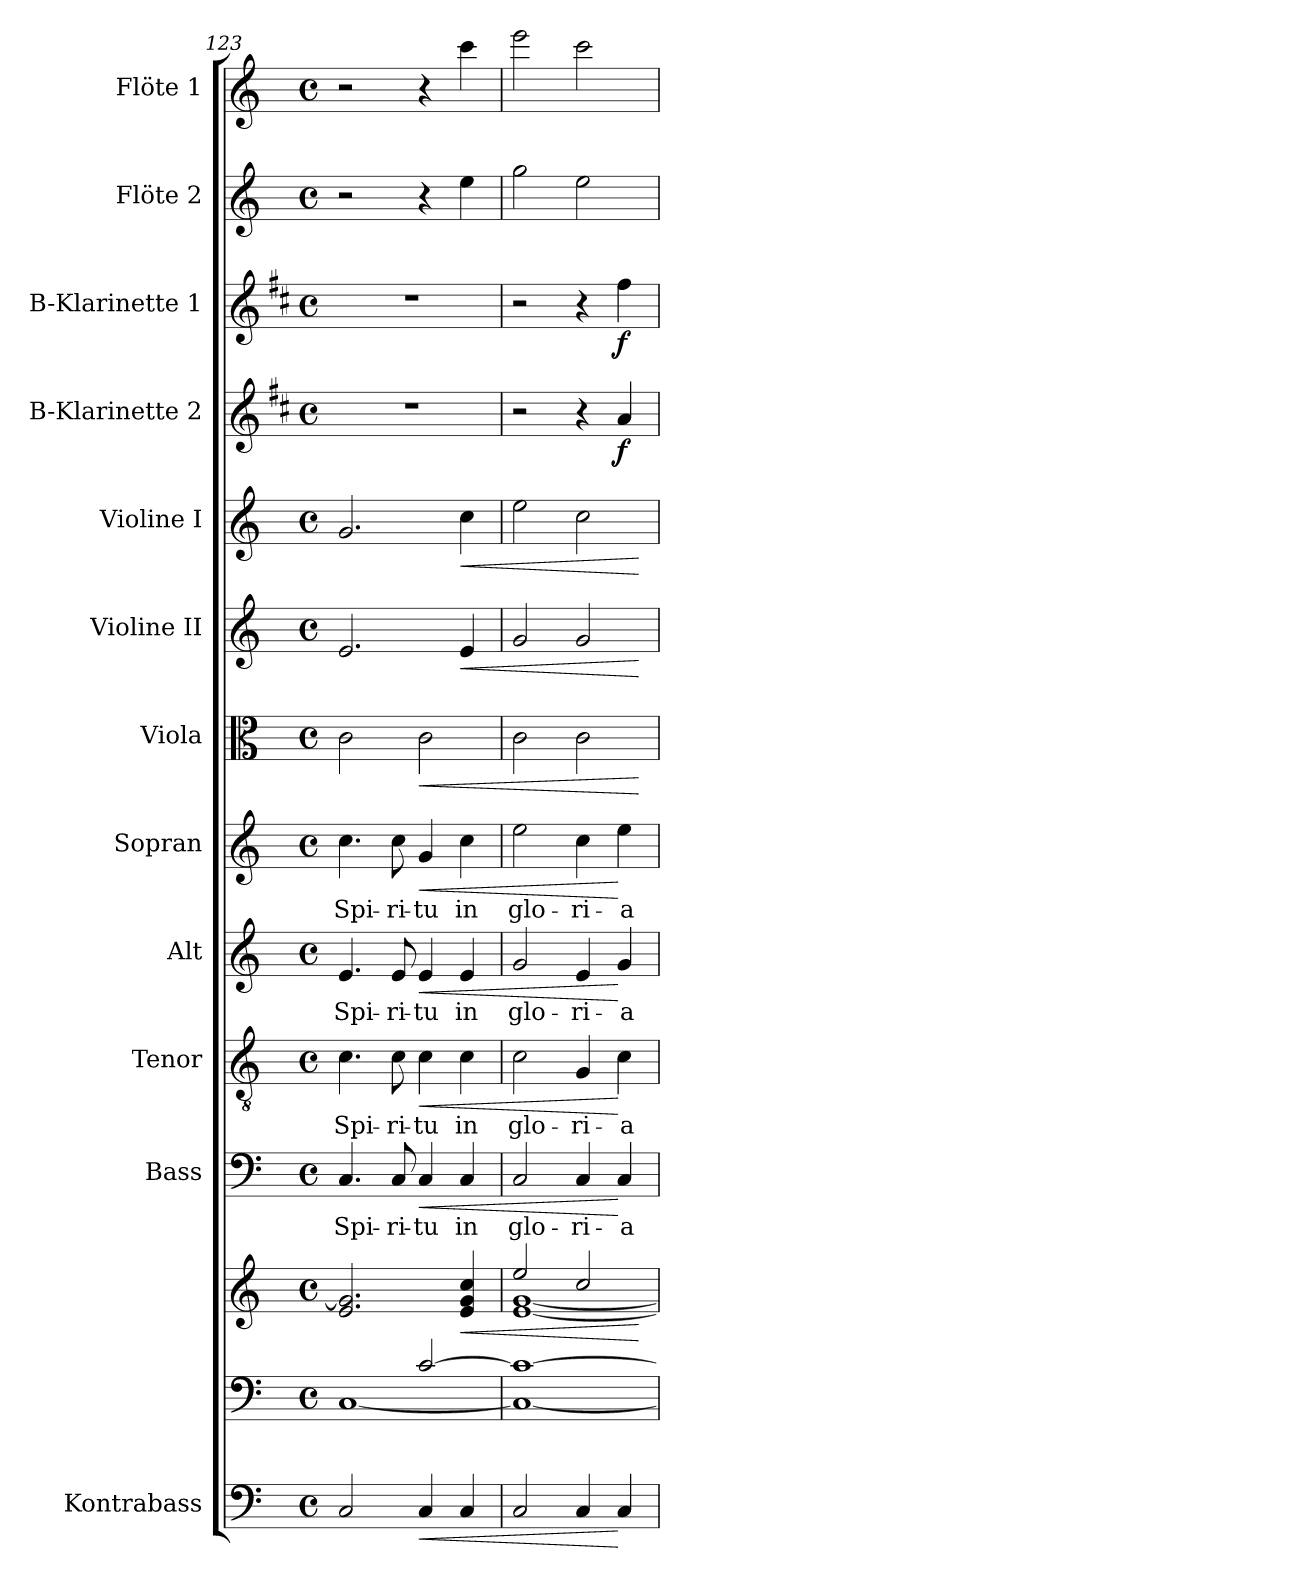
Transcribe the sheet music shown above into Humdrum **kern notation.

**kern	**dynam	**kern	**kern	**dynam	**kern	**text	**dynam	**kern	**text	**dynam	**kern	**text	**dynam	**kern	**text	**dynam	**kern	**dynam	**kern	**dynam	**kern	**dynam	**kern	**dynam	**kern	**dynam	**kern	**kern
*part13	*part13	*part12	*part12	*part12	*part11	*part11	*part11	*part10	*part10	*part10	*part9	*part9	*part9	*part8	*part8	*part8	*part7	*part7	*part6	*part6	*part5	*part5	*part4	*part4	*part3	*part3	*part2	*part1
*staff14	*staff14	*staff13	*staff12	*staff12/13	*staff11	*staff11	*staff11	*staff10	*staff10	*staff10	*staff9	*staff9	*staff9	*staff8	*staff8	*staff8	*staff7	*staff7	*staff6	*staff6	*staff5	*staff5	*staff4	*staff4	*staff3	*staff3	*staff2	*staff1
*I"Kontrabass	*	*	*	*	*I"Bass	*	*	*I"Tenor	*	*	*I"Alt	*	*	*I"Sopran	*	*	*I"Viola	*	*I"Violine II	*	*I"Violine I	*	*I"B-Klarinette 2	*	*I"B-Klarinette 1	*	*I"Flöte 2	*I"Flöte 1
*I'Kb.	*	*	*	*	*I'B.	*	*	*I'T.	*	*	*I'A.	*	*	*I'S.	*	*	*I'Vla.	*	*I'Vl. II	*	*I'Vl. I	*	*I'B Kl. 2	*	*I'B Kl. 1	*	*I'Fl. 2	*I'Fl. 1
*clefF4	*	*clefF4	*clefG2	*	*clefF4	*	*	*clefGv2	*	*	*clefG2	*	*	*clefG2	*	*	*clefC3	*	*clefG2	*	*clefG2	*	*clefG2	*	*clefG2	*	*clefG2	*clefG2
*ITrd7c12	*	*	*	*	*	*	*	*	*	*	*	*	*	*	*	*	*	*	*	*	*	*	*ITrd1c2	*	*ITrd1c2	*	*	*
*k[]	*	*k[]	*k[]	*	*k[]	*	*	*k[]	*	*	*k[]	*	*	*k[]	*	*	*k[]	*	*k[]	*	*k[]	*	*k[]	*	*k[]	*	*k[]	*k[]
*C:	*	*C:	*C:	*	*C:	*	*	*C:	*	*	*C:	*	*	*C:	*	*	*C:	*	*C:	*	*C:	*	*C:	*	*C:	*	*C:	*C:
*M4/4	*	*M4/4	*M4/4	*	*M4/4	*	*	*M4/4	*	*	*M4/4	*	*	*M4/4	*	*	*M4/4	*	*M4/4	*	*M4/4	*	*M4/4	*	*M4/4	*	*M4/4	*M4/4
*met(c)	*	*met(c)	*met(c)	*	*met(c)	*	*	*met(c)	*	*	*met(c)	*	*	*met(c)	*	*	*met(c)	*	*met(c)	*	*met(c)	*	*met(c)	*	*met(c)	*	*met(c)	*met(c)
=123	=123	=123	=123	=123	=123	=123	=123	=123	=123	=123	=123	=123	=123	=123	=123	=123	=123	=123	=123	=123	=123	=123	=123	=123	=123	=123	=123	=123
*	*	*^	*	*	*	*	*	*	*	*	*	*	*	*	*	*	*	*	*	*	*	*	*	*	*	*	*	*
!	!	!	!	!	!	!	!LO:LY:b	!	!	!LO:LY:b	!	!	!LO:LY:b	!	!	!LO:LY:b	!	!	!	!	!	!	!	!	!	!	!	!	!
2CC/	.	2ryy	[<1C	2.e/ 2.g/]	.	4.C/	Spi-	.	4.c\	Spi-	.	4.e/	Spi-	.	4.cc\	Spi-	.	2c\	.	2.e/	.	2.g/	.	1r	.	1r	.	2r	2r
!	!	!	!	!	!	!	!LO:LY:b	!	!	!LO:LY:b	!	!	!LO:LY:b	!	!	!LO:LY:b	!	!	!	!	!	!	!	!	!	!	!	!	!
.	.	.	.	.	.	8C/	-ri-	.	8c\	-ri-	.	8e/	-ri-	.	8cc\	-ri-	.	.	.	.	.	.	.	.	.	.	.	.	.
!	!LO:HP:b	!	!	!	!	!	!LO:LY:b	!LO:HP:b	!	!LO:LY:b	!LO:HP:b	!	!LO:LY:b	!LO:HP:b	!	!LO:LY:b	!LO:HP:b	!	!LO:HP:b	!	!	!	!	!	!	!	!	!	!
4CC/	<	[>2c/	.	.	.	4C/	-tu	<	4c\	-tu	<	4e/	-tu	<	4g/	-tu	<	2c\	<	.	.	.	.	.	.	.	.	4r	4r
!	!	!	!	!	!LO:HP:b	!	!LO:LY:b	!	!	!LO:LY:b	!	!	!LO:LY:b	!	!	!LO:LY:b	!	!	!	!	!LO:HP:b	!	!LO:HP:b	!	!	!	!	!	!
4CC/	.	.	.	4e/ 4g/ 4cc/	<	4C/	in	.	4c\	in	.	4e/	in	.	4cc\	in	.	.	.	4e/	<	4cc\	<	.	.	.	.	4ee\	4ccc\
=124	=124	=124	=124	=124	=124	=124	=124	=124	=124	=124	=124	=124	=124	=124	=124	=124	=124	=124	=124	=124	=124	=124	=124	=124	=124	=124	=124	=124	=124
*	*	*	*	*^	*	*	*	*	*	*	*	*	*	*	*	*	*	*	*	*	*	*	*	*	*	*	*	*	*
!	!	!	!	!	!	!	!	!LO:LY:b	!	!	!LO:LY:b	!	!	!LO:LY:b	!	!	!LO:LY:b	!	!	!	!	!	!	!	!	!	!	!	!	!
2CC/	.	1c_	1C_	2ee/	[<1e [<1g	.	2C/	glo-	.	2c\	glo-	.	2g/	glo-	.	2ee\	glo-	.	2c\	.	2g/	.	2ee\	.	2r	.	2r	.	2gg\	2eee\
!	!	!	!	!	!	!	!	!LO:LY:b	!	!	!LO:LY:b	!	!	!LO:LY:b	!	!	!LO:LY:b	!	!	!	!	!	!	!	!	!	!	!	!	!
4CC/	.	.	.	2cc/	.	.	4C/	-ri-	.	4G/	-ri-	.	4e/	-ri-	.	4cc\	-ri-	.	2c\	.	2g/	.	2cc\	.	4r	.	4r	.	2ee\	2ccc\
!	!	!	!	!	!	!	!	!LO:LY:b	!	!	!LO:LY:b	!	!	!LO:LY:b	!	!	!LO:LY:b	!	!	!	!	!	!	!	!	!LO:DY:b	!	!LO:DY:b	!	!
4CC/	[	.	.	.	.	.	4C/	-a	[	4c\	-a	[	4g/	-a	[	4ee\	-a	[	.	.	.	.	.	.	4g/	f	4ee\	f	.	.
*	*	*v	*v	*	*	*	*	*	*	*	*	*	*	*	*	*	*	*	*	*	*	*	*	*	*	*	*	*	*	*
*	*	*	*v	*v	*	*	*	*	*	*	*	*	*	*	*	*	*	*	*	*	*	*	*	*	*	*	*	*	*
.	.	.	.	[	.	.	.	.	.	.	.	.	.	.	.	.	.	[	.	[	.	[	.	.	.	.	.	.
=	=	=	=	=	=	=	=	=	=	=	=	=	=	=	=	=	=	=	=	=	=	=	=	=	=	=	=	=
*-	*-	*-	*-	*-	*-	*-	*-	*-	*-	*-	*-	*-	*-	*-	*-	*-	*-	*-	*-	*-	*-	*-	*-	*-	*-	*-	*-	*-
